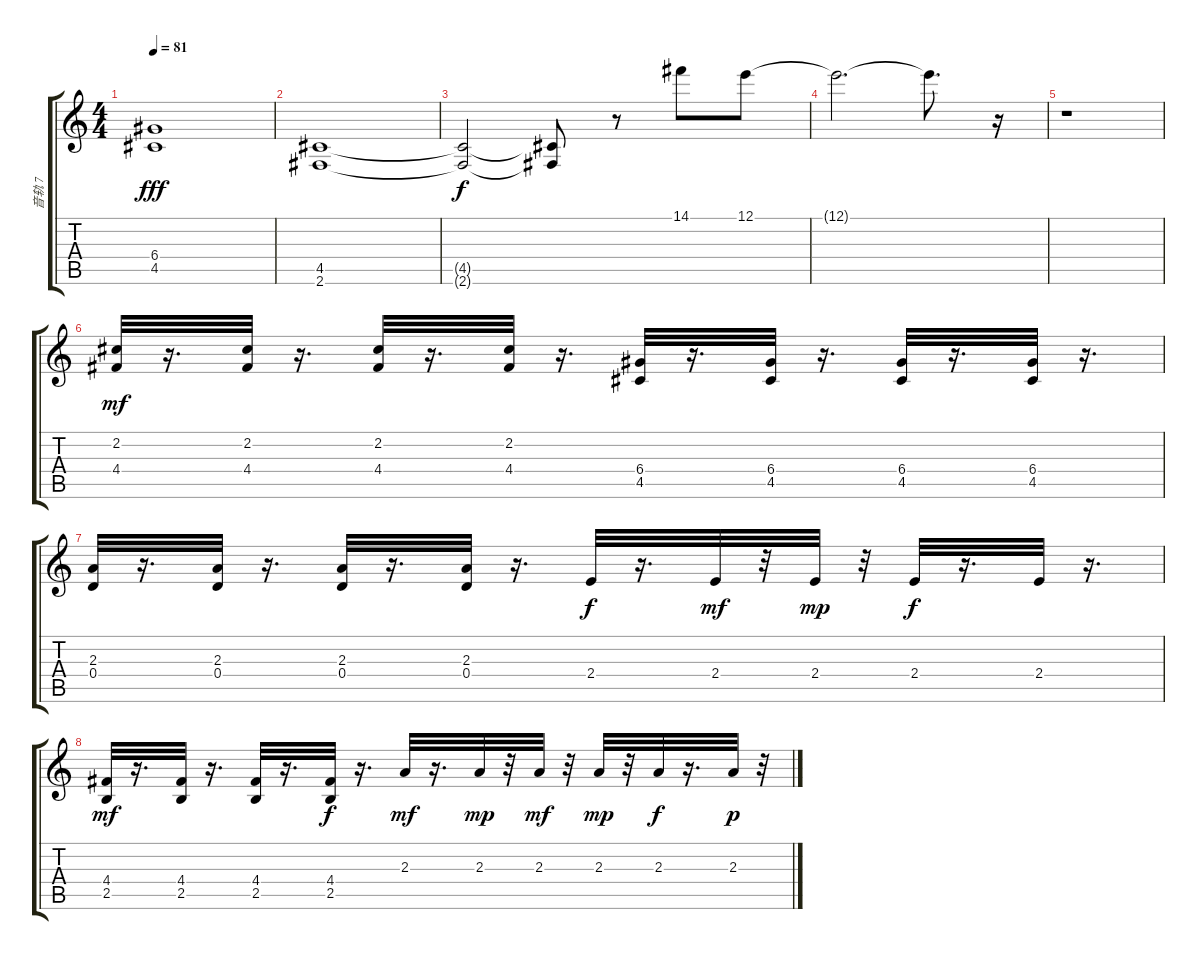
\track ("音轨 7" "音轨 7") {instrument overdrivenguitar}
\staff {score tabs}
\tuning (E4 B3 G3 D3 A2 E2) {hide}
\ts (4 4)
\tempo 81
\clef g2
\ks c
(6.4 4.5).1{dy fff} |
(4.5 2.6).1 |
(4.5{t} 2.6{t}).2{dy f} (4.5{t} 2.6{t}).8 r.8 14.1.8{volume 8 balance 6 instrument electricguitarclean} 12.1.8 |
12.1{t}.2{d} 12.1{t}.8{d} r.16 |
r.1 |
(2.2 4.4).32{dy mf volume 7 balance 6 instrument electricguitarmuted} r.16{d} (2.2 4.4).32 r.16{d} (2.2 4.4).32 r.16{d} (2.2 4.4).32 r.16{d} (6.4 4.5).32 r.16{d} (6.4 4.5).32 r.16{d} (6.4 4.5).32 r.16{d} (6.4 4.5).32 r.16{d} |
(2.3 0.4).32 r.16{d} (2.3 0.4).32 r.16{d} (2.3 0.4).32 r.16{d} (2.3 0.4).32 r.16{d} 2.4.32{dy f} r.16{d} 2.4.32{dy mf} r.32 2.4.32{dy mp} r.32 2.4.32{dy f} r.16{d} 2.4.32 r.16{d} |
(4.4 2.5).32{dy mf} r.16{d} (4.4 2.5).32 r.16{d} (4.4 2.5).32 r.16{d} (4.4 2.5).32{dy f} r.16{d} 2.3.32{dy mf} r.16{d} 2.3.32{dy mp} r.32 2.3.32{dy mf} r.32 2.3.32{dy mp} r.32 2.3.32{dy f} r.16{d} 2.3.32{dy p} r.32
